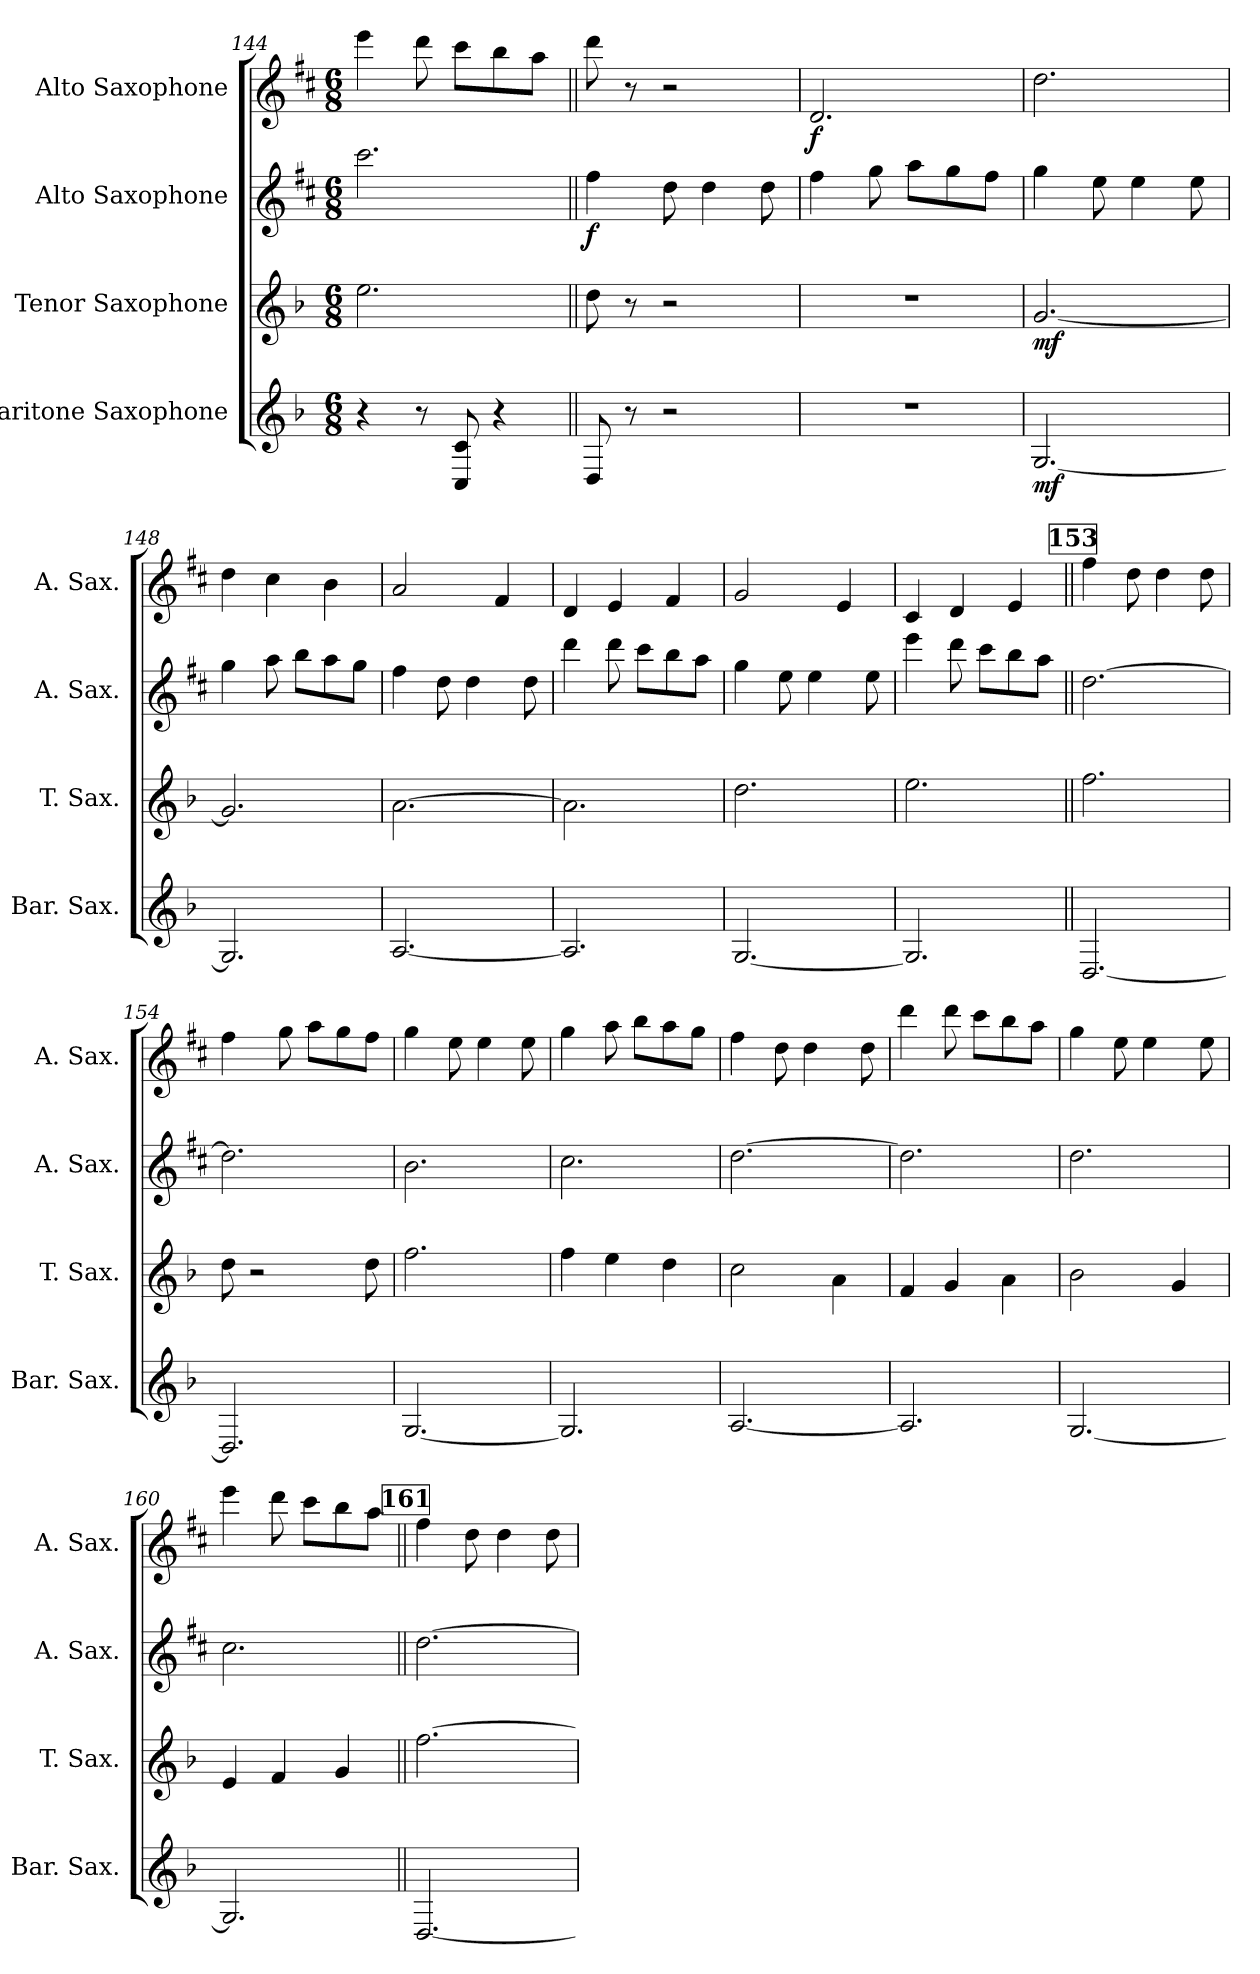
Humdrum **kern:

**kern	**dynam	**kern	**dynam	**kern	**dynam	**kern	**dynam
*part4	*part4	*part3	*part3	*part2	*part2	*part1	*part1
*staff4	*staff4	*staff3	*staff3	*staff2	*staff2	*staff1	*staff1
*I"Baritone Saxophone	*	*I"Tenor Saxophone	*	*I"Alto Saxophone	*	*I"Alto Saxophone	*
*I'Bar. Sax.	*	*I'T. Sax.	*	*I'A. Sax.	*	*I'A. Sax.	*
*clefG2	*	*clefG2	*	*clefG2	*	*clefG2	*
*ITrd12c21	*	*ITrd8c14	*	*ITrd5c9	*	*ITrd5c9	*
*k[b-]	*	*k[b-]	*	*k[b-]	*	*k[b-]	*
*M6/8	*	*M6/8	*	*M6/8	*	*M6/8	*
=144	=144	=144	=144	=144	=144	=144	=144
4r	.	2.e\	.	2.ee\	.	4gg\	.
8r	.	.	.	.	.	8ff\	.
8CC/ 8C/	.	.	.	.	.	8ee\L	.
4r	.	.	.	.	.	8dd\	.
.	.	.	.	.	.	8cc\J	.
=145||	=145||	=145||	=145||	=145||	=145||	=145||	=145||
!!LO:REH:place=s1:a:B:fs=14:t=145
*	*	*	*	*	*	*MM210	*
!	!	!	!	!	!LO:DY:b	!	!
8DD/	.	8d\	.	4a\	f	8ff\	.
8r	.	8r	.	.	.	8r	.
2r	.	2r	.	8f\	.	2r	.
.	.	.	.	4f\	.	.	.
.	.	.	.	8f\	.	.	.
=146	=146	=146	=146	=146	=146	=146	=146
!	!	!	!	!	!	!	!LO:DY:b
2.r	.	2.r	.	4a\	.	2.F/	f
.	.	.	.	8b-\	.	.	.
.	.	.	.	8cc\L	.	.	.
.	.	.	.	8b-\	.	.	.
.	.	.	.	8a\J	.	.	.
=147	=147	=147	=147	=147	=147	=147	=147
!	!LO:DY:b	!	!LO:DY:b	!	!	!	!
[2.GG/	mf	[2.G/	mf	4b-\	.	2.f\	.
.	.	.	.	8g\	.	.	.
.	.	.	.	4g\	.	.	.
.	.	.	.	8g\	.	.	.
!!LO:LB:g=z
=148	=148	=148	=148	=148	=148	=148	=148
2.GG/]	.	2.G/]	.	4b-\	.	4f\	.
.	.	.	.	8cc\	.	4e\	.
.	.	.	.	8dd\L	.	.	.
.	.	.	.	8cc\	.	4d\	.
.	.	.	.	8b-\J	.	.	.
=149	=149	=149	=149	=149	=149	=149	=149
[2.AA/	.	[2.A\	.	4a\	.	2c/	.
.	.	.	.	8f\	.	.	.
.	.	.	.	4f\	.	.	.
.	.	.	.	.	.	4A/	.
.	.	.	.	8f\	.	.	.
=150	=150	=150	=150	=150	=150	=150	=150
2.AA/]	.	2.A\]	.	4ff\	.	4F/	.
.	.	.	.	8ff\	.	4G/	.
.	.	.	.	8ee\L	.	.	.
.	.	.	.	8dd\	.	4A/	.
.	.	.	.	8cc\J	.	.	.
=151	=151	=151	=151	=151	=151	=151	=151
[2.GG/	.	2.d\	.	4b-\	.	2B-/	.
.	.	.	.	8g\	.	.	.
.	.	.	.	4g\	.	.	.
.	.	.	.	.	.	4G/	.
.	.	.	.	8g\	.	.	.
=152	=152	=152	=152	=152	=152	=152	=152
2.GG/]	.	2.e\	.	4gg\	.	4E/	.
.	.	.	.	8ff\	.	4F/	.
.	.	.	.	8ee\L	.	.	.
.	.	.	.	8dd\	.	4G/	.
.	.	.	.	8cc\J	.	.	.
!!LO:REH:place=s1:a:B:fs=14:t=153
=153||	=153||	=153||	=153||	=153||	=153||	=153||	=153||
[2.DD/	.	2.f\	.	[2.f\	.	4a\	.
.	.	.	.	.	.	8f\	.
.	.	.	.	.	.	4f\	.
.	.	.	.	.	.	8f\	.
!!LO:LB:g=z
=154	=154	=154	=154	=154	=154	=154	=154
2.DD/]	.	8d\	.	2.f\]	.	4a\	.
.	.	2r	.	.	.	.	.
.	.	.	.	.	.	8b-\	.
.	.	.	.	.	.	8cc\L	.
.	.	.	.	.	.	8b-\	.
.	.	8d\	.	.	.	8a\J	.
=155	=155	=155	=155	=155	=155	=155	=155
[2.GG/	.	2.f\	.	2.d\	.	4b-\	.
.	.	.	.	.	.	8g\	.
.	.	.	.	.	.	4g\	.
.	.	.	.	.	.	8g\	.
=156	=156	=156	=156	=156	=156	=156	=156
2.GG/]	.	4f\	.	2.e\	.	4b-\	.
.	.	4e\	.	.	.	8cc\	.
.	.	.	.	.	.	8dd\L	.
.	.	4d\	.	.	.	8cc\	.
.	.	.	.	.	.	8b-\J	.
=157	=157	=157	=157	=157	=157	=157	=157
[2.AA/	.	2c\	.	[2.f\	.	4a\	.
.	.	.	.	.	.	8f\	.
.	.	.	.	.	.	4f\	.
.	.	4A\	.	.	.	.	.
.	.	.	.	.	.	8f\	.
=158	=158	=158	=158	=158	=158	=158	=158
2.AA/]	.	4F/	.	2.f\]	.	4ff\	.
.	.	4G/	.	.	.	8ff\	.
.	.	.	.	.	.	8ee\L	.
.	.	4A\	.	.	.	8dd\	.
.	.	.	.	.	.	8cc\J	.
=159	=159	=159	=159	=159	=159	=159	=159
[2.GG/	.	2B-\	.	2.f\	.	4b-\	.
.	.	.	.	.	.	8g\	.
.	.	.	.	.	.	4g\	.
.	.	4G/	.	.	.	.	.
.	.	.	.	.	.	8g\	.
!!LO:PB:g=z
=160	=160	=160	=160	=160	=160	=160	=160
2.GG/]	.	4E/	.	2.e\	.	4gg\	.
.	.	4F/	.	.	.	8ff\	.
.	.	.	.	.	.	8ee\L	.
.	.	4G/	.	.	.	8dd\	.
.	.	.	.	.	.	8cc\J	.
!!LO:REH:place=s1:a:B:fs=14:t=161
=161||	=161||	=161||	=161||	=161||	=161||	=161||	=161||
[2.DD/	.	[2.f\	.	[2.f\	.	4a\	.
.	.	.	.	.	.	8f\	.
.	.	.	.	.	.	4f\	.
.	.	.	.	.	.	8f\	.
=	=	=	=	=	=	=	=
*-	*-	*-	*-	*-	*-	*-	*-
